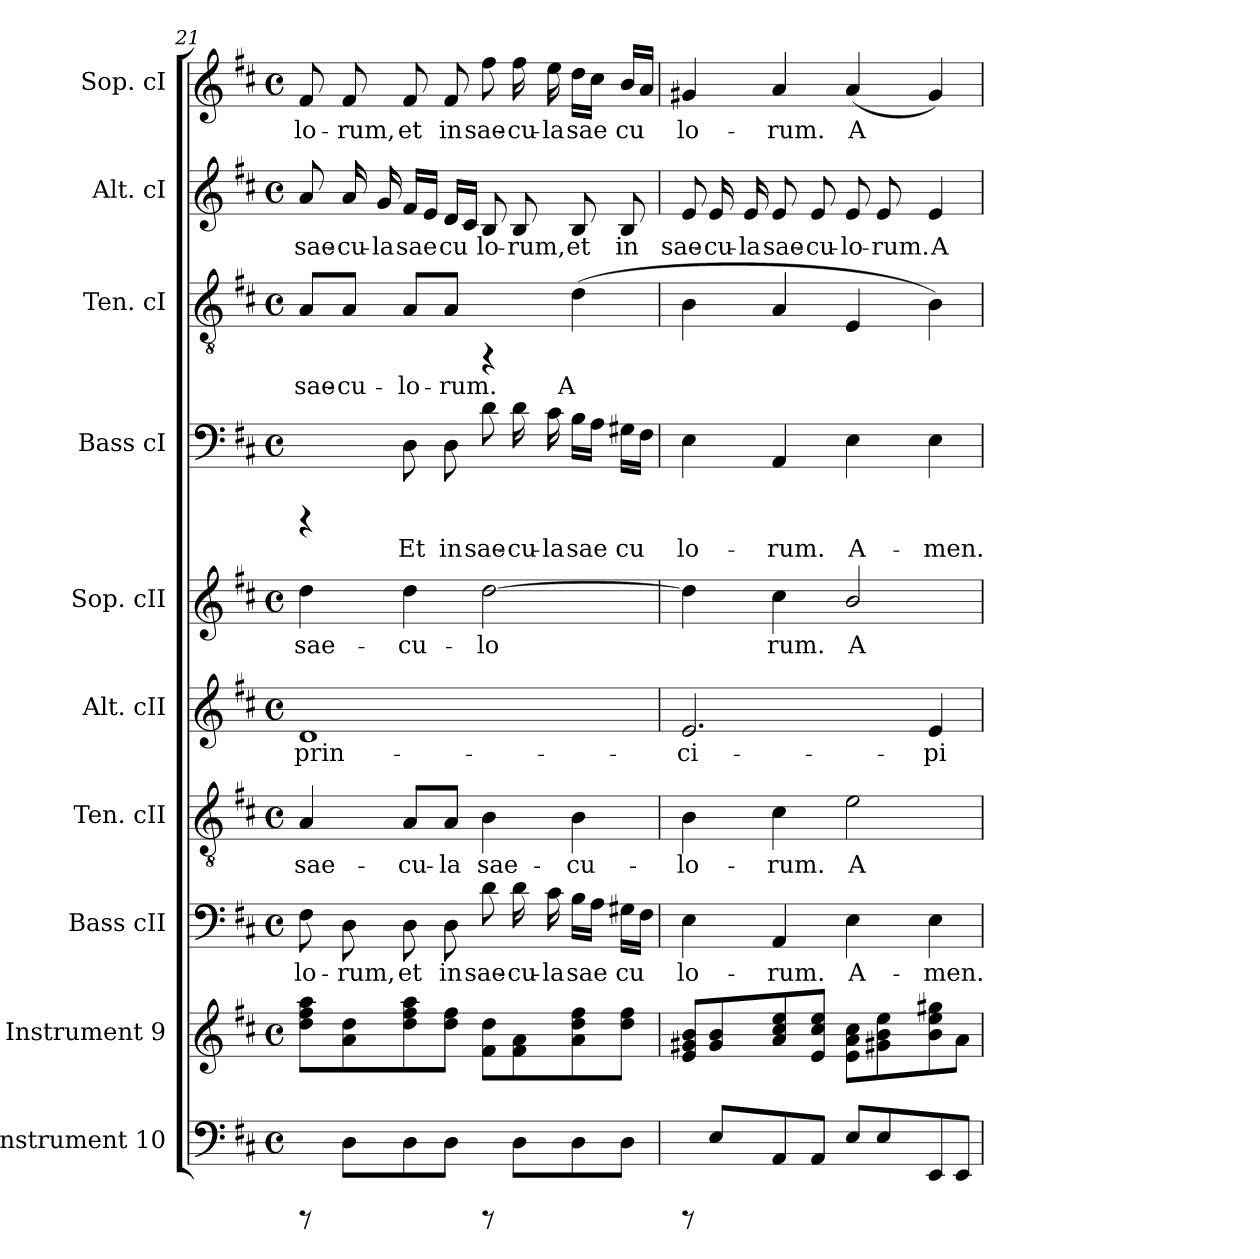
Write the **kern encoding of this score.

**kern	**kern	**kern	**text	**kern	**text	**kern	**text	**kern	**text	**kern	**text	**kern	**text	**kern	**text	**kern	**text
*part10	*part9	*part8	*part8	*part7	*part7	*part6	*part6	*part5	*part5	*part4	*part4	*part3	*part3	*part2	*part2	*part1	*part1
*staff10	*staff9	*staff8	*staff8	*staff7	*staff7	*staff6	*staff6	*staff5	*staff5	*staff4	*staff4	*staff3	*staff3	*staff2	*staff2	*staff1	*staff1
*I"Instrument 10	*I"Instrument 9	*I"Bass cII	*	*I"Ten. cII	*	*I"Alt. cII	*	*I"Sop. cII	*	*I"Bass cI	*	*I"Ten. cI	*	*I"Alt. cI	*	*I"Sop. cI	*
*	*	*I'Bass cII	*	*I'Ten. cII	*	*I'Alt. cII	*	*I'Sop. cII	*	*I'Bass cI	*	*I'Ten. cI	*	*I'Alt. cI	*	*I'Sop. cI	*
*clefF4	*clefG2	*clefF4	*	*clefGv2	*	*clefG2	*	*clefG2	*	*clefF4	*	*clefGv2	*	*clefG2	*	*clefG2	*
*k[f#c#]	*k[f#c#]	*k[f#c#]	*	*k[f#c#]	*	*k[f#c#]	*	*k[f#c#]	*	*k[f#c#]	*	*k[f#c#]	*	*k[f#c#]	*	*k[f#c#]	*
*D:	*D:	*D:	*	*D:	*	*D:	*	*D:	*	*D:	*	*D:	*	*D:	*	*D:	*
*M4/4	*M4/4	*M4/4	*	*M4/4	*	*M4/4	*	*M4/4	*	*M4/4	*	*M4/4	*	*M4/4	*	*M4/4	*
*met(c)	*met(c)	*met(c)	*	*met(c)	*	*met(c)	*	*met(c)	*	*met(c)	*	*met(c)	*	*met(c)	*	*met(c)	*
=21	=21	=21	=21	=21	=21	=21	=21	=21	=21	=21	=21	=21	=21	=21	=21	=21	=21
!	!	!	!LO:LY:b:rj	!	!LO:LY:b:cj	!	!LO:LY:b:cj	!	!LO:LY:b:cj	!	!	!	!LO:LY:b:cj	!	!LO:LY:b:cj	!	!LO:LY:b:rj
8rCCC	8aa\ 8ff#\ 8dd\L	8F#\	-lo-	4A/	sae-	1d	prin-	4dd\	sae-	4rCCC	.	8A/L	sae-	8a/	sae-	8f#/	-lo-
!	!	!	!LO:LY:b:rj	!	!	!	!	!	!	!	!	!	!LO:LY:b:cj	!	!LO:LY:b:cj	!	!LO:LY:b:rj
8D\L	8a\ 8dd\	8D\	-rum,	.	.	.	.	.	.	.	.	8A/J	-cu-	16a/	-cu-	8f#/	-rum,
!	!	!	!	!	!	!	!	!	!	!	!	!	!	!	!LO:LY:b:cj	!	!
.	.	.	.	.	.	.	.	.	.	.	.	.	.	16g/	-la	.	.
!	!	!	!LO:LY:b:rj	!	!LO:LY:b:cj	!	!	!	!LO:LY:b:cj	!	!LO:LY:b:rj	!	!LO:LY:b:cj	!	!LO:LY:b:cj	!	!LO:LY:b:rj
8D\	8aa\ 8ff#\ 8dd\	8D\	et	8A/L	-cu-	.	.	4dd\	-cu-	8D\	Et	8A/L	-lo-	16f#/L	sae-	8f#/	et
!	!	!	!	!	!	!	!	!	!	!	!	!	!	!	!LO:LY:b:cj	!	!
.	.	.	.	.	.	.	.	.	.	.	.	.	.	16e/J	--	.	.
!	!	!	!LO:LY:b:rj	!	!LO:LY:b:cj	!	!	!	!	!	!LO:LY:b:rj	!	!LO:LY:b:cj	!	!LO:LY:b:cj	!	!LO:LY:b:rj
8D\J	8ff#\ 8dd\J	8D\	in	8A/J	-la	.	.	.	.	8D\	in	8A/J	-rum.	16d/L	-cu-	8f#/	in
!	!	!	!	!	!	!	!	!	!	!	!	!	!	!	!LO:LY:b:cj	!	!
.	.	.	.	.	.	.	.	.	.	.	.	.	.	16c#/J	--	.	.
!	!	!	!LO:LY:b:rj	!	!LO:LY:b:cj	!	!	!	!LO:LY:b:cj	!	!LO:LY:b:rj	!	!	!	!LO:LY:b:cj	!	!LO:LY:b:rj
8rCCC	8dd\ 8f#\L	8d\	sae-	4B\	sae-	.	.	[>2dd\	-lo-	8d\	sae-	4rFF	.	8B/	-lo-	8ff#\	sae-
!	!	!	!LO:LY:b:rj	!	!	!	!	!	!	!	!LO:LY:b:rj	!	!	!	!LO:LY:b:cj	!	!LO:LY:b:rj
8D\L	8a\ 8f#\	16d\	-cu-	.	.	.	.	.	.	16d\	-cu-	.	.	8B/	-rum,	16ff#\	-cu-
!	!	!	!LO:LY:b:rj	!	!	!	!	!	!	!	!LO:LY:b:rj	!	!	!	!	!	!LO:LY:b:rj
.	.	16c#\	-la	.	.	.	.	.	.	16c#\	-la	.	.	.	.	16ee\	-la
!	!	!	!LO:LY:b:rj	!	!LO:LY:b:cj	!	!	!	!	!	!LO:LY:b:rj	!	!LO:LY:b:cj	!	!LO:LY:b:cj	!	!LO:LY:b:rj
8D\	8ff#\ 8dd\ 8a\	16B\L	sae-	4B\	-cu-	.	.	.	.	16B\L	sae-	(>4d\	A-	8B/	et	16dd\L	sae-
!	!	!	!LO:LY:b:rj	!	!	!	!	!	!	!	!LO:LY:b:rj	!	!	!	!	!	!LO:LY:b:rj
.	.	16A\J	--	.	.	.	.	.	.	16A\J	--	.	.	.	.	16cc#\J	--
!	!	!	!LO:LY:b:rj	!	!	!	!	!	!	!	!LO:LY:b:rj	!	!	!	!LO:LY:b:cj	!	!LO:LY:b:rj
8D\J	8ff#\ 8dd\J	16G#X\L	-cu-	.	.	.	.	.	.	16G#X\L	-cu-	.	.	8B/	in	16b/L	-cu-
!	!	!	!LO:LY:b:rj	!	!	!	!	!	!	!	!LO:LY:b:rj	!	!	!	!	!	!LO:LY:b:rj
.	.	16F#\J	--	.	.	.	.	.	.	16F#\J	--	.	.	.	.	16a/J	--
!!LO:PB:g=z
=22	=22	=22	=22	=22	=22	=22	=22	=22	=22	=22	=22	=22	=22	=22	=22	=22	=22
!	!	!	!LO:LY:b:rj	!	!LO:LY:b:cj	!	!LO:LY:b:cj	!	!LO:LY:b:cj	!	!LO:LY:b:rj	!	!LO:LY:b:cj	!	!LO:LY:b:cj	!	!LO:LY:b:rj
8rCCC	8b/ 8e/ 8g#X/L	4E\	-lo-	4B\	-lo-	2.e/	-ci-	4dd\]	--	4E\	-lo-	4B\	--	8e/	sae-	4g#X/	-lo-
!	!	!	!	!	!	!	!	!	!	!	!	!	!	!	!LO:LY:b:cj	!	!
8E/L	8b/ 8g#/	.	.	.	.	.	.	.	.	.	.	.	.	16e/	-cu-	.	.
!	!	!	!	!	!	!	!	!	!	!	!	!	!	!	!LO:LY:b:cj	!	!
.	.	.	.	.	.	.	.	.	.	.	.	.	.	16e/	-la	.	.
!	!	!	!LO:LY:b:rj	!	!LO:LY:b:cj	!	!	!	!LO:LY:b:cj	!	!LO:LY:b:rj	!	!LO:LY:b:cj	!	!LO:LY:b:cj	!	!LO:LY:b:rj
8AA/	8ee/ 8cc#/ 8a/	4AA/	-rum.	4c#\	-rum.	.	.	4cc#\	-rum.	4AA/	-rum.	4A/	--	8e/	sae-	4a/	-rum.
!	!	!	!	!	!	!	!	!	!	!	!	!	!	!	!LO:LY:b:cj	!	!
8AA/J	8ee/ 8cc#/ 8e/J	.	.	.	.	.	.	.	.	.	.	.	.	8e/	-cu-	.	.
!	!	!	!LO:LY:b:rj	!	!LO:LY:b:cj	!	!	!	!LO:LY:b:cj	!	!LO:LY:b:rj	!	!LO:LY:b:cj	!	!LO:LY:b:cj	!	!LO:LY:b:rj
8E/L	8a\ 8e\ 8cc#\L	4E\	A-	2e\	A-	.	.	2b/	A-	4E\	A-	4E/	--	8e/	-lo-	(<4a/	A
!	!	!	!	!	!	!	!	!	!	!	!	!	!	!	!LO:LY:b:cj	!	!
8E/	8ee\ 8b\ 8g#X\	.	.	.	.	.	.	.	.	.	.	.	.	8e/	-rum.	.	.
!	!	!	!LO:LY:b:rj	!	!	!	!LO:LY:b:cj	!	!	!	!LO:LY:b:rj	!	!LO:LY:b:cj	!	!LO:LY:b:cj	!	!LO:LY:b:rj
8EE/	8gg#X\ 8ee\ 8b\	4E\	-men.	.	.	4e/	-pi-	.	.	4E\	-men.	4B\)	--	4e/	A-	4g#/)	.
8EE/J	8a\J	.	.	.	.	.	.	.	.	.	.	.	.	.	.	.	.
=	=	=	=	=	=	=	=	=	=	=	=	=	=	=	=	=	=
*-	*-	*-	*-	*-	*-	*-	*-	*-	*-	*-	*-	*-	*-	*-	*-	*-	*-
